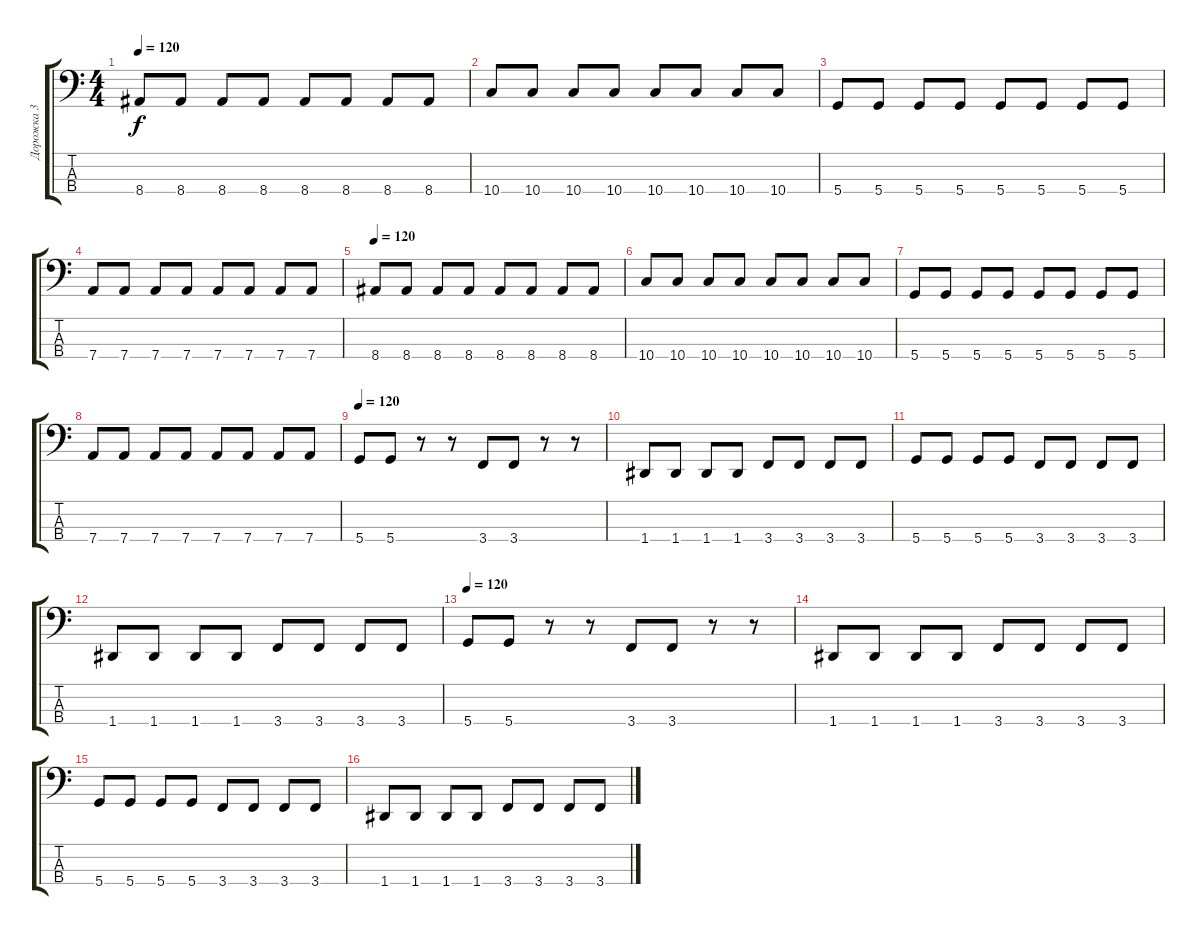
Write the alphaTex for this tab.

\track ("Дорожка 3" "Дорожка 3") {instrument electricbassfinger}
\staff {score tabs}
\tuning (G2 D2 A1 D1) {hide}
\ts (4 4)
\tempo 100
\tempo 120
\clef f4
\ks c
8.4.8{dy f} 8.4.8 8.4.8 8.4.8 8.4.8 8.4.8 8.4.8 8.4.8 |
10.4.8 10.4.8 10.4.8 10.4.8 10.4.8 10.4.8 10.4.8 10.4.8 |
5.4.8 5.4.8 5.4.8 5.4.8 5.4.8 5.4.8 5.4.8 5.4.8 |
7.4.8 7.4.8 7.4.8 7.4.8 7.4.8 7.4.8 7.4.8 7.4.8 |
\tempo 100
\tempo 120
8.4.8 8.4.8 8.4.8 8.4.8 8.4.8 8.4.8 8.4.8 8.4.8 |
10.4.8 10.4.8 10.4.8 10.4.8 10.4.8 10.4.8 10.4.8 10.4.8 |
5.4.8 5.4.8 5.4.8 5.4.8 5.4.8 5.4.8 5.4.8 5.4.8 |
7.4.8 7.4.8 7.4.8 7.4.8 7.4.8 7.4.8 7.4.8 7.4.8 |
\tempo 120
5.4.8 5.4.8 r.8 r.8 3.4.8 3.4.8 r.8 r.8 |
1.4.8 1.4.8 1.4.8 1.4.8 3.4.8 3.4.8 3.4.8 3.4.8 |
5.4.8 5.4.8 5.4.8 5.4.8 3.4.8 3.4.8 3.4.8 3.4.8 |
1.4.8 1.4.8 1.4.8 1.4.8 3.4.8 3.4.8 3.4.8 3.4.8 |
\tempo 120
5.4.8 5.4.8 r.8 r.8 3.4.8 3.4.8 r.8 r.8 |
1.4.8 1.4.8 1.4.8 1.4.8 3.4.8 3.4.8 3.4.8 3.4.8 |
5.4.8 5.4.8 5.4.8 5.4.8 3.4.8 3.4.8 3.4.8 3.4.8 |
1.4.8 1.4.8 1.4.8 1.4.8 3.4.8 3.4.8 3.4.8 3.4.8
